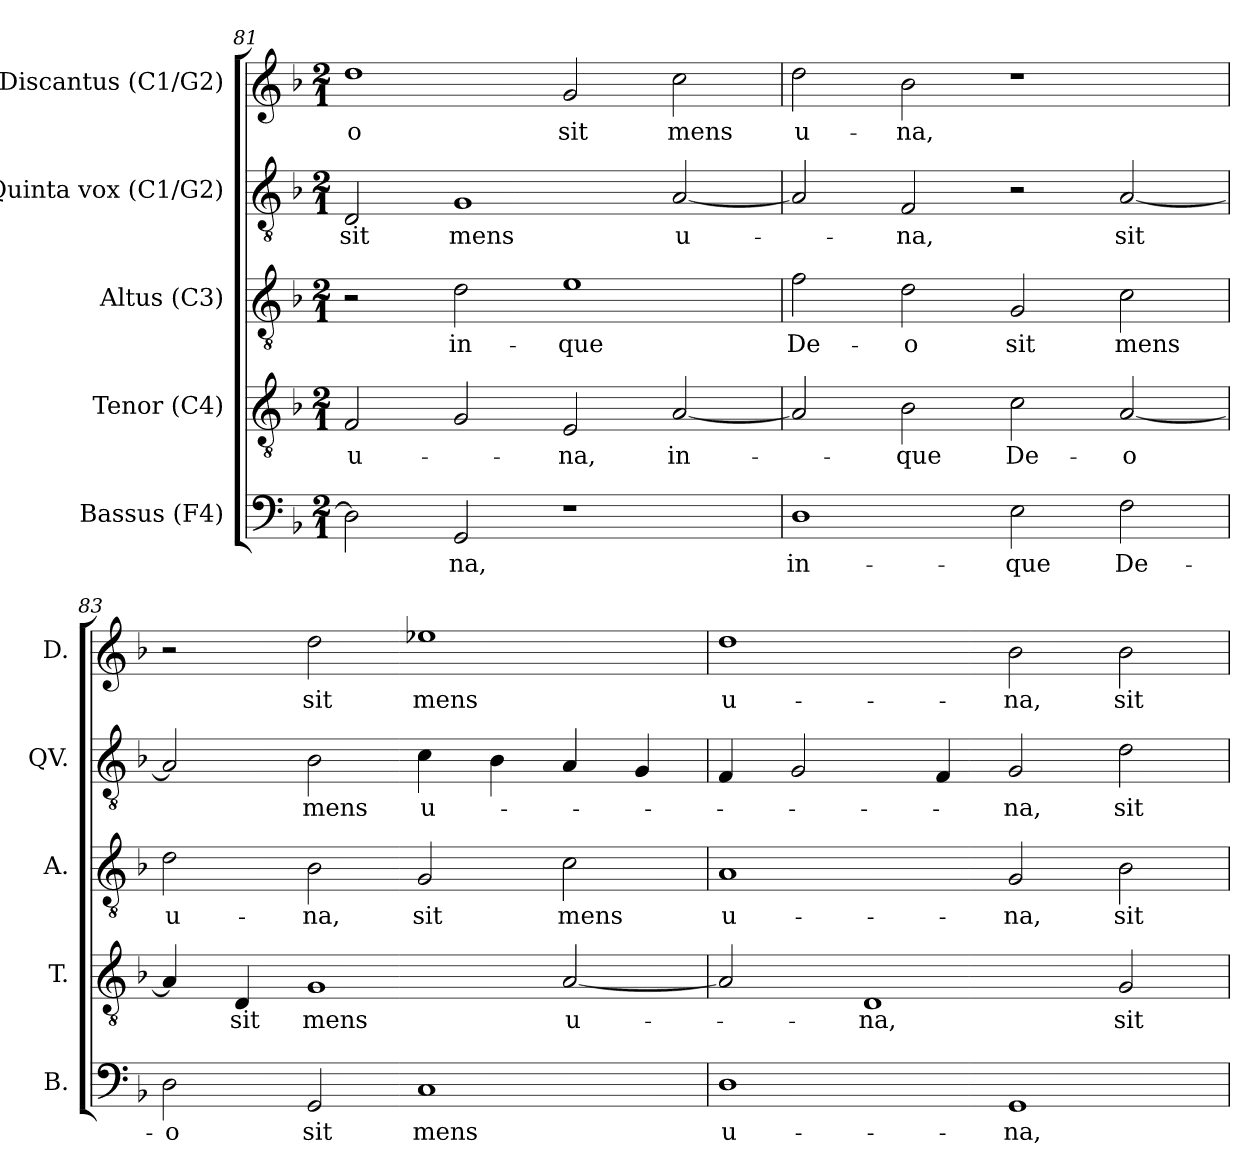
**kern	**text	**kern	**text	**kern	**text	**kern	**text	**kern	**text
*part5	*part5	*part4	*part4	*part3	*part3	*part2	*part2	*part1	*part1
*staff5	*staff5	*staff4	*staff4	*staff3	*staff3	*staff2	*staff2	*staff1	*staff1
*I"Bassus (F4)	*	*I"Tenor (C4)	*	*I"Altus (C3)	*	*I"Quinta vox (C1/G2)	*	*I"Discantus (C1/G2)	*
*I'B.	*	*I'T.	*	*I'A.	*	*I'QV.	*	*I'D.	*
*clefF4	*	*clefGv2	*	*clefGv2	*	*clefGv2	*	*clefG2	*
*	*	*ITrd7c12	*	*ITrd7c12	*	*	*	*	*
*k[b-]	*	*k[b-]	*	*k[b-]	*	*k[b-]	*	*k[b-]	*
*F:	*	*F:	*	*F:	*	*F:	*	*F:	*
*M2/1	*	*M2/1	*	*M2/1	*	*M2/1	*	*M2/1	*
=81	=81	=81	=81	=81	=81	=81	=81	=81	=81
!	!	!	!LO:LY:b:color=#000000	!	!	!	!	!	!
!	!	!	!	!	!	!	!LO:LY:b:color=#000000	!	!
!	!	!	!	!	!	!	!	!	!LO:LY:b:color=#000000
2Di\]	.	2FFi/	u-	2r	.	2Di/	sit	1ddi	-o
!	!LO:LY:b:color=#000000	!	!	!	!	!	!	!	!
!	!	!	!	!	!LO:LY:b:color=#000000	!	!	!	!
!	!	!	!	!	!	!	!LO:LY:b:color=#000000	!	!
2GGi/	-na,	2GGi/	.	2Di\	in-	1Gi	mens	.	.
!	!	!	!LO:LY:b:color=#000000	!	!	!	!	!	!
!	!	!	!	!	!LO:LY:b:color=#000000	!	!	!	!
!	!	!	!	!	!	!	!	!	!LO:LY:b:color=#000000
1r	.	2EEi/	-na,	1Ei	-que	.	.	2gi/	sit
!	!	!	!LO:LY:b:color=#000000	!	!	!	!	!	!
!	!	!	!	!	!	!	!LO:LY:b:color=#000000	!	!
!	!	!	!	!	!	!	!	!	!LO:LY:b:color=#000000
.	.	[2AAi/	in-	.	.	[2Ai/	u-	2cci\	mens
!!LO:PB:g=z
=82	=82	=82	=82	=82	=82	=82	=82	=82	=82
!	!LO:LY:b:color=#000000	!	!	!	!	!	!	!	!
!	!	!	!	!	!LO:LY:b:color=#000000	!	!	!	!
!	!	!	!	!	!	!	!	!	!LO:LY:b:color=#000000
1Di	in-	2AAi/]	.	2Fi\	De-	2Ai/]	.	2ddi\	u-
!	!	!	!LO:LY:b:color=#000000	!	!	!	!	!	!
!	!	!	!	!	!LO:LY:b:color=#000000	!	!	!	!
!	!	!	!	!	!	!	!LO:LY:b:color=#000000	!	!
!	!	!	!	!	!	!	!	!	!LO:LY:b:color=#000000
.	.	2BB-i\	-que	2Di\	-o	2Fi/	-na,	2b-i\	-na,
!	!LO:LY:b:color=#000000	!	!	!	!	!	!	!	!
!	!	!	!LO:LY:b:color=#000000	!	!	!	!	!	!
!	!	!	!	!	!LO:LY:b:color=#000000	!	!	!	!
2Ei\	-que	2Ci\	De-	2GGi/	sit	2r	.	1r	.
!	!LO:LY:b:color=#000000	!	!	!	!	!	!	!	!
!	!	!	!LO:LY:b:color=#000000	!	!	!	!	!	!
!	!	!	!	!	!LO:LY:b:color=#000000	!	!	!	!
!	!	!	!	!	!	!	!LO:LY:b:color=#000000	!	!
2Fi\	De-	[2AAi/	-o	2Ci\	mens	[2Ai/	sit	.	.
=83	=83	=83	=83	=83	=83	=83	=83	=83	=83
!	!LO:LY:b:color=#000000	!	!	!	!	!	!	!	!
!	!	!	!	!	!LO:LY:b:color=#000000	!	!	!	!
2Di\	-o	4AAi/]	.	2Di\	u-	2Ai/]	.	2r	.
!	!	!	!LO:LY:b:color=#000000	!	!	!	!	!	!
.	.	4DDi/	sit	.	.	.	.	.	.
!	!LO:LY:b:color=#000000	!	!	!	!	!	!	!	!
!	!	!	!LO:LY:b:color=#000000	!	!	!	!	!	!
!	!	!	!	!	!LO:LY:b:color=#000000	!	!	!	!
!	!	!	!	!	!	!	!LO:LY:b:color=#000000	!	!
!	!	!	!	!	!	!	!	!	!LO:LY:b:color=#000000
2GGi/	sit	1GGi	mens	2BB-i\	-na,	2B-i\	mens	2ddi\	sit
!	!LO:LY:b:color=#000000	!	!	!	!	!	!	!	!
!	!	!	!	!	!LO:LY:b:color=#000000	!	!	!	!
!	!	!	!	!	!	!	!LO:LY:b:color=#000000	!	!
!	!	!	!	!	!	!	!	!	!LO:LY:b:color=#000000
1Ci	mens	.	.	2GGi/	sit	4ci\	u-	1ee-Xi	mens
.	.	.	.	.	.	4B-i\	.	.	.
!	!	!	!LO:LY:b:color=#000000	!	!	!	!	!	!
!	!	!	!	!	!LO:LY:b:color=#000000	!	!	!	!
.	.	[2AAi/	u-	2Ci\	mens	4Ai/	.	.	.
.	.	.	.	.	.	4Gi/	.	.	.
=84	=84	=84	=84	=84	=84	=84	=84	=84	=84
!	!LO:LY:b:color=#000000	!	!	!	!	!	!	!	!
!	!	!	!	!	!LO:LY:b:color=#000000	!	!	!	!
!	!	!	!	!	!	!	!	!	!LO:LY:b:color=#000000
1Di	u-	2AAi/]	.	1AAi	u-	4Fi/	.	1ddi	u-
.	.	.	.	.	.	2Gi/	.	.	.
!	!	!	!LO:LY:b:color=#000000	!	!	!	!	!	!
.	.	1DDi	-na,	.	.	.	.	.	.
.	.	.	.	.	.	4Fi/	.	.	.
!	!LO:LY:b:color=#000000	!	!	!	!	!	!	!	!
!	!	!	!	!	!LO:LY:b:color=#000000	!	!	!	!
!	!	!	!	!	!	!	!LO:LY:b:color=#000000	!	!
!	!	!	!	!	!	!	!	!	!LO:LY:b:color=#000000
1GGi	-na,	.	.	2GGi/	-na,	2Gi/	-na,	2b-i\	-na,
!	!	!	!LO:LY:b:color=#000000	!	!	!	!	!	!
!	!	!	!	!	!LO:LY:b:color=#000000	!	!	!	!
!	!	!	!	!	!	!	!LO:LY:b:color=#000000	!	!
!	!	!	!	!	!	!	!	!	!LO:LY:b:color=#000000
.	.	2GGi/	sit	2BB-i\	sit	2di\	sit	2b-i\	sit
=	=	=	=	=	=	=	=	=	=
*-	*-	*-	*-	*-	*-	*-	*-	*-	*-
